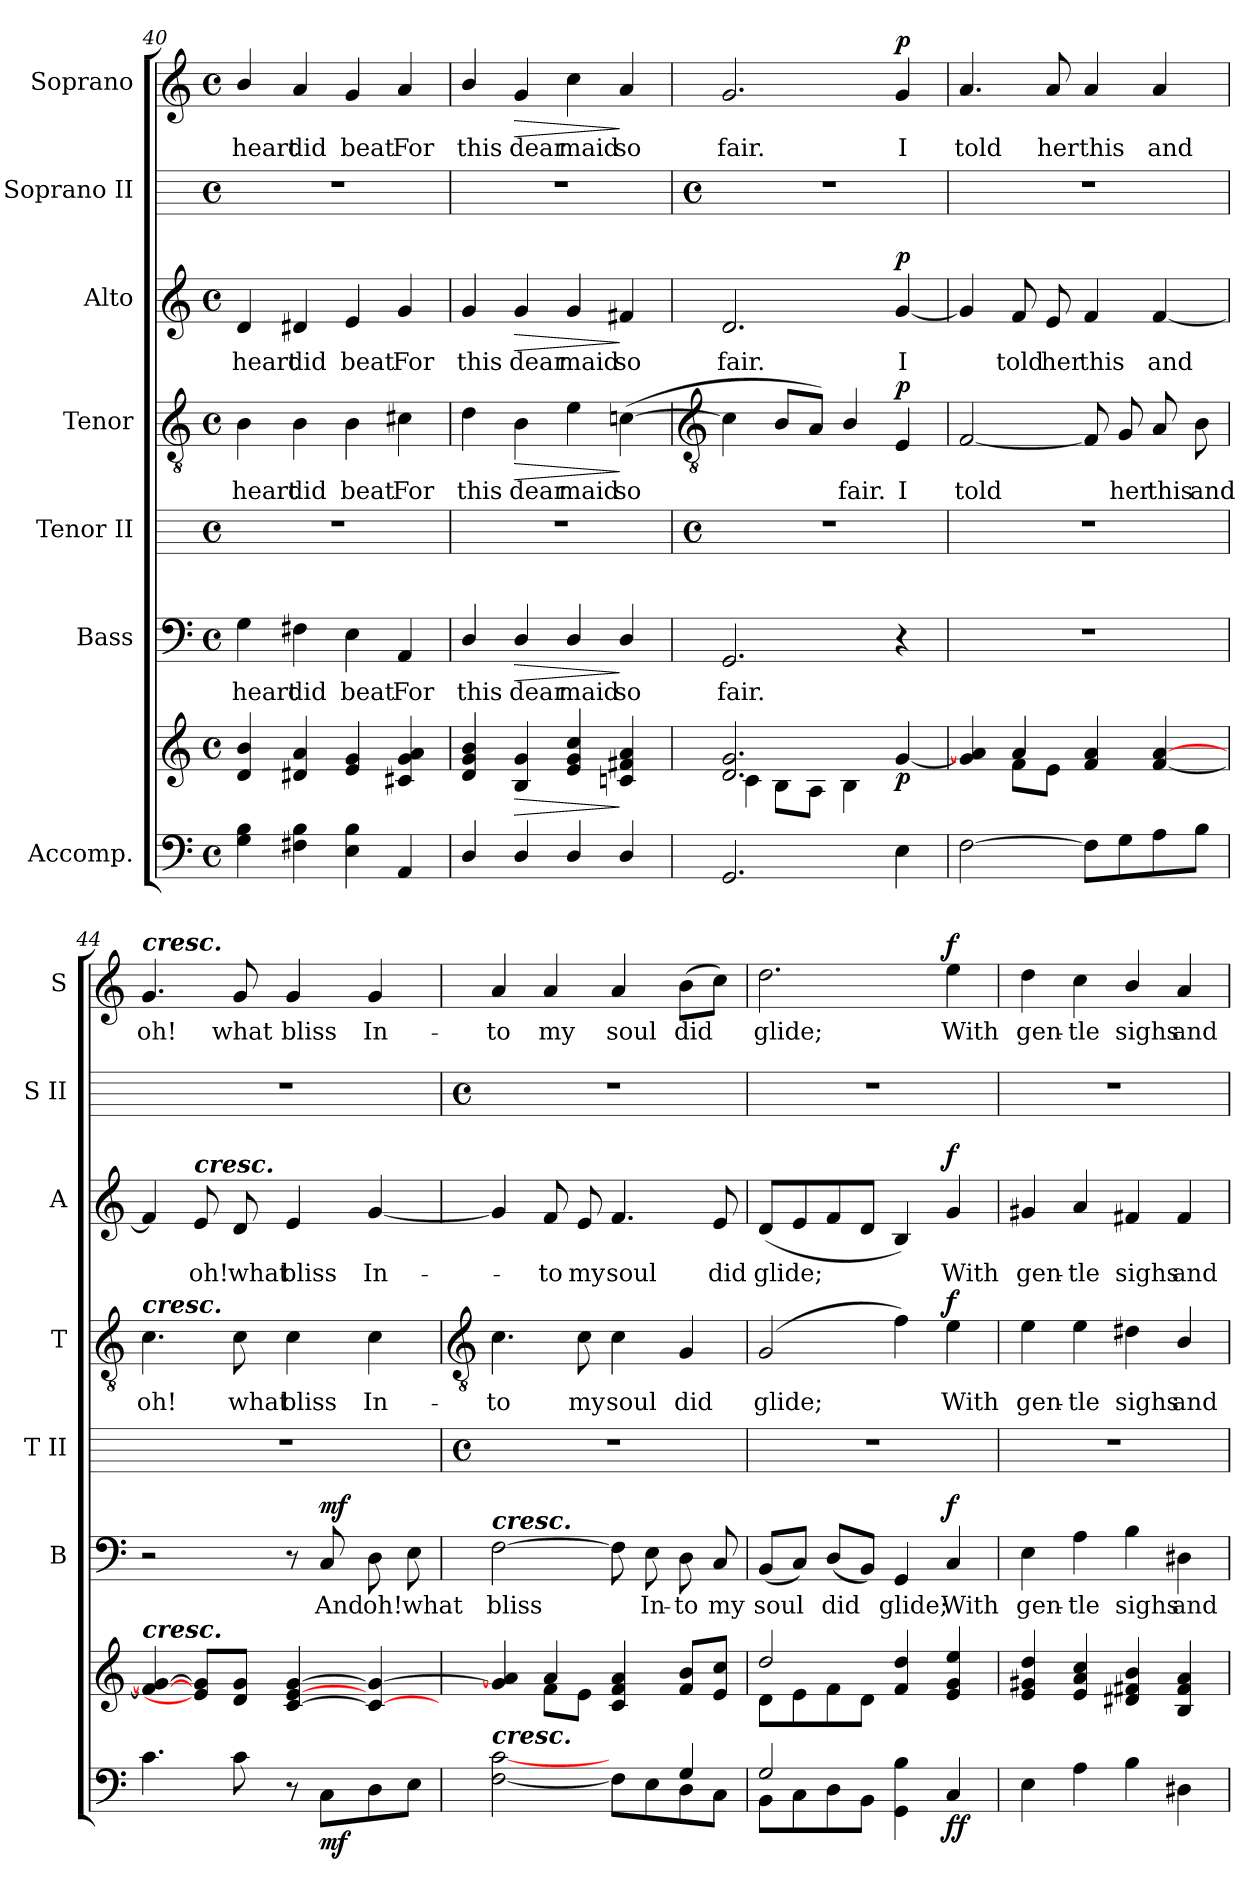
**kern	**kern	**dynam	**kern	**text	**dynam	**kern	**kern	**text	**dynam	**kern	**text	**dynam	**kern	**kern	**text	**dynam
*part7	*part7	*part7	*part6	*part6	*part6	*part5	*part4	*part4	*part4	*part3	*part3	*part3	*part2	*part1	*part1	*part1
*staff8	*staff7	*staff7/8	*staff6	*staff6	*staff6	*staff5	*staff4	*staff4	*staff4	*staff3	*staff3	*staff3	*staff2	*staff1	*staff1	*staff1
*I"Accomp.	*	*	*I"Bass	*	*	*I"Tenor II	*I"Tenor	*	*	*I"Alto	*	*	*I"Soprano II	*I"Soprano	*	*
*	*	*	*I'B	*	*	*I'T II	*I'T	*	*	*I'A	*	*	*I'S II	*I'S	*	*
*clefF4	*clefG2	*	*clefF4	*	*	*	*clefGv2	*	*	*clefG2	*	*	*	*clefG2	*	*
*k[]	*k[]	*	*k[]	*	*	*	*k[]	*	*	*k[]	*	*	*	*k[]	*	*
*C:	*C:	*	*C:	*	*	*	*C:	*	*	*C:	*	*	*	*C:	*	*
*M4/4	*M4/4	*	*M4/4	*	*	*M4/4	*M4/4	*	*	*M4/4	*	*	*M4/4	*M4/4	*	*
*met(c)	*met(c)	*	*met(c)	*	*	*met(c)	*met(c)	*	*	*met(c)	*	*	*met(c)	*met(c)	*	*
=40	=40	=40	=40	=40	=40	=40	=40	=40	=40	=40	=40	=40	=40	=40	=40	=40
!	!	!	!	!LO:LY:b	!	!	!	!LO:LY:b	!	!	!LO:LY:b	!	!	!	!LO:LY:b	!
4G 4B	4d/ 4b/	.	4G	heart	.	1r	4B	heart	.	4d	heart	.	1r	4b/	heart	.
!	!	!	!	!LO:LY:b	!	!	!	!LO:LY:b	!	!	!LO:LY:b	!	!	!	!LO:LY:b	!
4F#X 4B	4d#X 4a	.	4F#X	did	.	.	4B	did	.	4d#X	did	.	.	4a	did	.
!	!	!	!	!LO:LY:b	!	!	!	!LO:LY:b	!	!	!LO:LY:b	!	!	!	!LO:LY:b	!
4E 4B	4e 4g	.	4E	beat	.	.	4B	beat	.	4e	beat	.	.	4g	beat	.
!	!	!	!	!LO:LY:b	!	!	!	!LO:LY:b	!	!	!LO:LY:b	!	!	!	!LO:LY:b	!
4AA	4c#X 4g 4a	.	4AA	For	.	.	4c#X	For	.	4g	For	.	.	4a	For	.
=41	=41	=41	=41	=41	=41	=41	=41	=41	=41	=41	=41	=41	=41	=41	=41	=41
!	!	!	!	!LO:LY:b	!	!	!	!LO:LY:b	!	!	!LO:LY:b	!	!	!	!LO:LY:b	!
4D/	4d/ 4g/ 4b/	.	4D/	this	.	1r	4d	this	.	4g	this	.	1r	4b/	this	.
!	!	!LO:HP:b	!	!LO:LY:b	!LO:HP:b	!	!	!LO:LY:b	!LO:HP:b	!	!LO:LY:b	!LO:HP:b	!	!	!LO:LY:b	!LO:HP:b
4D/	4B 4g	>	4D/	dear	>	.	4B	dear	>	4g	dear	>	.	4g	dear	>
!	!	!	!	!LO:LY:b	!	!	!	!LO:LY:b	!	!	!LO:LY:b	!	!	!	!LO:LY:b	!
4D/	4e 4g 4cc	.	4D/	maid	.	.	4e	maid	.	4g	maid	.	.	4cc	maid	.
!	!	!	!	!LO:LY:b	!	!	!	!LO:LY:b	!	!	!LO:LY:b	!	!	!	!LO:LY:b	!
4D/	4cn 4f#X 4a	]	4D/	so	]	.	(<[4cn	so	]	4f#X	so	]	.	4a	so	]
!!LO:LB:g=z
=42	=42	=42	=42	=42	=42	=42	=42	=42	=42	=42	=42	=42	=42	=42	=42	=42
*	*	*	*	*	*	*	*clefGv2	*	*	*	*	*	*	*	*	*
*	*	*	*	*	*	*M4/4	*	*	*	*	*	*	*M4/4	*	*	*
*	*	*	*	*	*	*met(c)	*	*	*	*	*	*	*met(c)	*	*	*
*	*^	*	*	*	*	*	*	*	*	*	*	*	*	*	*	*
!	!	!	!	!	!LO:LY:b	!	!	!	!	!	!	!LO:LY:b	!	!	!	!LO:LY:b	!
2.GG	2.d 2.g	4c\	.	2.GG	fair.	.	1r	4c]	.	.	2.d	fair.	.	1r	2.g	fair.	.
.	.	8B\L	.	.	.	.	.	8BL	.	.	.	.	.	.	.	.	.
.	.	8A\J	.	.	.	.	.	8AJ)	.	.	.	.	.	.	.	.	.
!	!	!	!	!	!	!	!	!	!LO:LY:b	!	!	!	!	!	!	!	!
.	.	4B\	.	.	.	.	.	4B/	fair.	.	.	.	.	.	.	.	.
!	!	!	!LO:DY:b	!	!	!	!	!	!LO:LY:b	!LO:DY:b	!	!LO:LY:b	!LO:DY:b	!	!	!LO:LY:b	!LO:DY:b
4E	[4g	4ryy	p	4r	.	.	.	4E	I	p	[4g	I	p	.	4g	I	p
=43	=43	=43	=43	=43	=43	=43	=43	=43	=43	=43	=43	=43	=43	=43	=43	=43	=43
!	!	!	!	!	!	!	!	!	!LO:LY:b	!	!	!	!	!	!	!LO:LY:b	!
[2F	4g] 4a]	4ryy	.	1r	.	.	1r	[2F	told	.	4g]	.	.	1r	4.a	told	.
!	!	!	!	!	!	!	!	!	!	!	!	!LO:LY:b	!	!	!	!	!
.	4a	8f\L	.	.	.	.	.	.	.	.	8f	told	.	.	.	.	.
!	!	!	!	!	!	!	!	!	!	!	!	!LO:LY:b	!	!	!	!LO:LY:b	!
.	.	8e\J	.	.	.	.	.	.	.	.	8e	her	.	.	8a	her	.
!	!	!	!	!	!	!	!	!	!	!	!	!LO:LY:b	!	!	!	!LO:LY:b	!
8FL]	4f 4a	2ryy	.	.	.	.	.	8F]	.	.	4f	this	.	.	4a	this	.
!	!	!	!	!	!	!	!	!	!LO:LY:b	!	!	!	!	!	!	!	!
8G	.	.	.	.	.	.	.	8G	her	.	.	.	.	.	.	.	.
!	!	!	!	!	!	!	!	!	!LO:LY:b	!	!	!LO:LY:b	!	!	!	!LO:LY:b	!
8A	[4f [4a	.	.	.	.	.	.	8A	this	.	[4f	and	.	.	4a	and	.
!	!	!	!	!	!	!	!	!	!LO:LY:b	!	!	!	!	!	!	!	!
8BJ	.	.	.	.	.	.	.	8B	and	.	.	.	.	.	.	.	.
=44	=44	=44	=44	=44	=44	=44	=44	=44	=44	=44	=44	=44	=44	=44	=44	=44	=44
!	!	!	!	!	!	!	!	!	!	!	!	!	!	!	!LO:TX:a:Bi:t=cresc.	!	!
!	!	!	!	!	!	!	!	!LO:TX:a:Bi:t=cresc.	!	!	!	!	!	!	!	!	!
!	!LO:TX:a:Bi:t=cresc.	!	!	!	!	!	!	!	!	!	!	!	!	!	!	!	!
!	!	!	!	!	!	!	!	!	!LO:LY:b	!	!	!	!	!	!	!LO:LY:b	!
4.c	4f_ 4g_	1ryy	.	2r	.	.	1r	4.c	oh!	.	4f]	.	.	1r	4.g	oh!	.
!	!	!	!	!	!	!	!	!	!	!	!LO:TX:a:Bi:t=cresc.	!	!	!	!	!	!
!	!	!	!	!	!	!	!	!	!	!	!	!LO:LY:b	!	!	!	!	!
.	8e] 8g]L	.	.	.	.	.	.	.	.	.	8e	oh!	.	.	.	.	.
!	!	!	!	!	!	!	!	!	!LO:LY:b	!	!	!LO:LY:b	!	!	!	!LO:LY:b	!
8c	8d 8gJ	.	.	.	.	.	.	8c	what	.	8d	what	.	.	8g	what	.
!	!	!	!	!	!	!	!	!	!LO:LY:b	!	!	!LO:LY:b	!	!	!	!LO:LY:b	!
8r	[4c [4e [4g	.	.	8r	.	.	.	4c	bliss	.	4e	bliss	.	.	4g	bliss	.
!	!	!	!LO:DY:b=2	!	!LO:LY:b	!LO:DY:b	!	!	!	!	!	!	!	!	!	!	!
8CL	.	.	mf	8C	And	mf	.	.	.	.	.	.	.	.	.	.	.
!	!	!	!	!	!LO:LY:b	!	!	!	!LO:LY:b	!	!	!LO:LY:b	!	!	!	!LO:LY:b	!
8D	4c_ 4g_	.	.	8D	oh!	.	.	4c	In-	.	[4g	In-	.	.	4g	In-	.
!	!	!	!	!	!LO:LY:b	!	!	!	!	!	!	!	!	!	!	!	!
8EJ	.	.	.	8E	what	.	.	.	.	.	.	.	.	.	.	.	.
!!LO:LB:g=z
=45	=45	=45	=45	=45	=45	=45	=45	=45	=45	=45	=45	=45	=45	=45	=45	=45	=45
*	*	*	*	*	*	*	*	*clefGv2	*	*	*	*	*	*	*	*	*
*	*	*	*	*	*	*	*M4/4	*	*	*	*	*	*	*M4/4	*	*	*
*	*	*	*	*	*	*	*met(c)	*	*	*	*	*	*	*met(c)	*	*	*
*^	*	*	*	*	*	*	*	*	*	*	*	*	*	*	*	*	*
*	*^	*	*	*	*	*	*	*	*	*	*	*	*	*	*	*	*	*
!	!	!	!	!	!	!LO:TX:a:Bi:t=cresc.	!	!	!	!	!	!	!	!	!	!	!	!	!
!LO:TX:a:Bi:t=cresc.	!	!	!	!	!	!	!	!	!	!	!	!	!	!	!	!	!	!	!
!	!	!	!	!	!	!	!LO:LY:b	!	!	!	!LO:LY:b	!	!	!	!	!	!	!LO:LY:b	!
2.ryy	[2F [2c	1ryy	4g] 4a]	4ryy	.	[2F	bliss	.	1r	4.c	-to	.	4g]	.	.	1r	4a	-to	.
!	!	!	!	!	!	!	!	!	!	!	!	!	!	!LO:LY:b	!	!	!	!LO:LY:b	!
.	.	.	4a	8f\L	.	.	.	.	.	.	.	.	8f	to	.	.	4a	my	.
!	!	!	!	!	!	!	!	!	!	!	!LO:LY:b	!	!	!LO:LY:b	!	!	!	!	!
.	.	.	.	8e\J	.	.	.	.	.	8c	my	.	8e	my	.	.	.	.	.
!	!	!	!	!	!	!	!	!	!	!	!LO:LY:b	!	!	!LO:LY:b	!	!	!	!LO:LY:b	!
.	8FL]	.	4c 4f 4a	4ryy	.	8F]	.	.	.	4c	soul	.	4.f	soul	.	.	4a	soul	.
!	!	!	!	!	!	!	!LO:LY:b	!	!	!	!	!	!	!	!	!	!	!	!
.	8E	.	.	.	.	8E	In-	.	.	.	.	.	.	.	.	.	.	.	.
!	!	!	!	!	!	!	!LO:LY:b	!	!	!	!LO:LY:b	!	!	!	!	!	!	!LO:LY:b	!
4G/	8D	.	8f 8bL	4ryy	.	8D	-to	.	.	4G	did	.	.	.	.	.	(>8bL	did	.
!	!	!	!	!	!	!	!LO:LY:b	!	!	!	!	!	!	!LO:LY:b	!	!	!	!	!
.	8CJ	.	8e 8ccJ	.	.	8C	my	.	.	.	.	.	8e	did	.	.	8ccJ)	.	.
*	*v	*v	*	*	*	*	*	*	*	*	*	*	*	*	*	*	*	*	*
=46	=46	=46	=46	=46	=46	=46	=46	=46	=46	=46	=46	=46	=46	=46	=46	=46	=46	=46
!	!	!	!	!	!	!LO:LY:b	!	!	!	!LO:LY:b	!	!	!LO:LY:b	!	!	!	!LO:LY:b	!
2G/	8BB\L	2dd/	8d\L	.	(<8BBL	soul	.	1r	(<2G	glide;	.	(<8dL	glide;	.	1r	2.dd	glide;	.
.	8C\	.	8e\	.	8CJ)	.	.	.	.	.	.	8e	.	.	.	.	.	.
!	!	!	!	!	!	!LO:LY:b	!	!	!	!	!	!	!	!	!	!	!	!
.	8D\	.	8f\	.	(<8DL	did	.	.	.	.	.	8f	.	.	.	.	.	.
.	8BB\J	.	8d\J	.	8BBJ)	.	.	.	.	.	.	8dJ	.	.	.	.	.	.
!	!	!	!	!	!	!LO:LY:b	!	!	!	!	!	!	!	!	!	!	!	!
2ryy	4GG 4B	4f 4dd	2ryy	.	4GG	glide;	.	.	4f)	.	.	4B)	.	.	.	.	.	.
!	!	!	!	!LO:DY:b=2	!	!LO:LY:b	!	!	!	!LO:LY:b	!	!	!LO:LY:b	!	!	!	!LO:LY:b	!
!	!	!	!	!LO:DY:n=1:b	!	!	!LO:DY:b	!	!	!	!LO:DY:b	!	!	!LO:DY:b	!	!	!	!LO:DY:b
.	4C	4e 4g 4ee	.	f f	4C	With	f	.	4e	With	f	4g	With	f	.	4ee	With	f
=47	=47	=47	=47	=47	=47	=47	=47	=47	=47	=47	=47	=47	=47	=47	=47	=47	=47	=47
!	!	!	!	!	!	!LO:LY:b	!	!	!	!LO:LY:b	!	!	!LO:LY:b	!	!	!	!LO:LY:b	!
1ryy	4E	4e 4g#X 4dd	1ryy	.	4E	gen-	.	1r	4e	gen-	.	4g#X	gen-	.	1r	4dd	gen-	.
!	!	!	!	!	!	!LO:LY:b	!	!	!	!LO:LY:b	!	!	!LO:LY:b	!	!	!	!LO:LY:b	!
.	4A	4e 4a 4cc	.	.	4A	-tle	.	.	4e	-tle	.	4a	-tle	.	.	4cc	-tle	.
!	!	!	!	!	!	!LO:LY:b	!	!	!	!LO:LY:b	!	!	!LO:LY:b	!	!	!	!LO:LY:b	!
.	4B	4d#X/ 4f#X/ 4b/	.	.	4B	sighs	.	.	4d#X	sighs	.	4f#X	sighs	.	.	4b/	sighs	.
!	!	!	!	!	!	!LO:LY:b	!	!	!	!LO:LY:b	!	!	!LO:LY:b	!	!	!	!LO:LY:b	!
.	4D#X	4B 4f# 4a	.	.	4D#X	and	.	.	4B/	and	.	4f#	and	.	.	4a	and	.
*v	*v	*	*	*	*	*	*	*	*	*	*	*	*	*	*	*	*	*
*	*v	*v	*	*	*	*	*	*	*	*	*	*	*	*	*	*	*
=	=	=	=	=	=	=	=	=	=	=	=	=	=	=	=	=
*-	*-	*-	*-	*-	*-	*-	*-	*-	*-	*-	*-	*-	*-	*-	*-	*-
